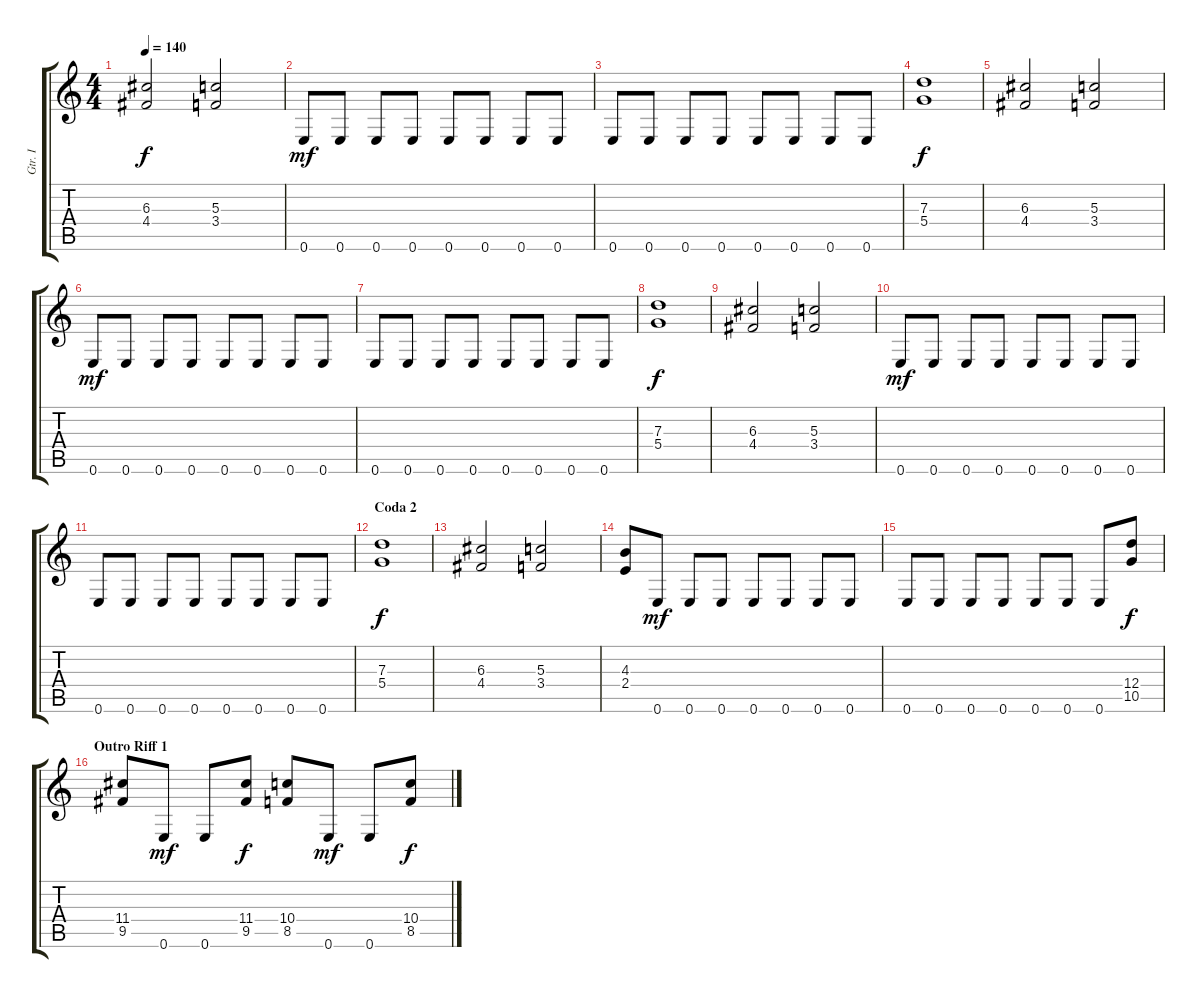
\track ("Gtr. I" "Gtr. I") {instrument overdrivenguitar}
\staff {score tabs}
\tuning (E4 B3 G3 D3 A2 E2) {hide}
\ts (4 4)
\tempo 140
\clef g2
\ks c
(6.3 4.4).2{dy f} (5.3 3.4).2 |
0.6.8{dy mf} 0.6.8 0.6.8 0.6.8 0.6.8 0.6.8 0.6.8 0.6.8 |
0.6.8 0.6.8 0.6.8 0.6.8 0.6.8 0.6.8 0.6.8 0.6.8 |
(7.3 5.4).1{dy f} |
(6.3 4.4).2 (5.3 3.4).2 |
0.6.8{dy mf} 0.6.8 0.6.8 0.6.8 0.6.8 0.6.8 0.6.8 0.6.8 |
0.6.8 0.6.8 0.6.8 0.6.8 0.6.8 0.6.8 0.6.8 0.6.8 |
(7.3 5.4).1{dy f} |
(6.3 4.4).2 (5.3 3.4).2 |
0.6.8{dy mf} 0.6.8 0.6.8 0.6.8 0.6.8 0.6.8 0.6.8 0.6.8 |
0.6.8 0.6.8 0.6.8 0.6.8 0.6.8 0.6.8 0.6.8 0.6.8 |
\section ("" "Coda 2")
(7.3 5.4).1{dy f} |
(6.3 4.4).2 (5.3 3.4).2 |
(4.3 2.4).8 0.6.8{dy mf} 0.6.8 0.6.8 0.6.8 0.6.8 0.6.8 0.6.8 |
0.6.8 0.6.8 0.6.8 0.6.8 0.6.8 0.6.8 0.6.8 (12.4 10.5).8{dy f} |
\section ("" "Outro Riff 1")
(11.4 9.5).8 0.6.8{dy mf} 0.6.8 (11.4 9.5).8{dy f} (10.4 8.5).8 0.6.8{dy mf} 0.6.8 (10.4 8.5).8{dy f}
